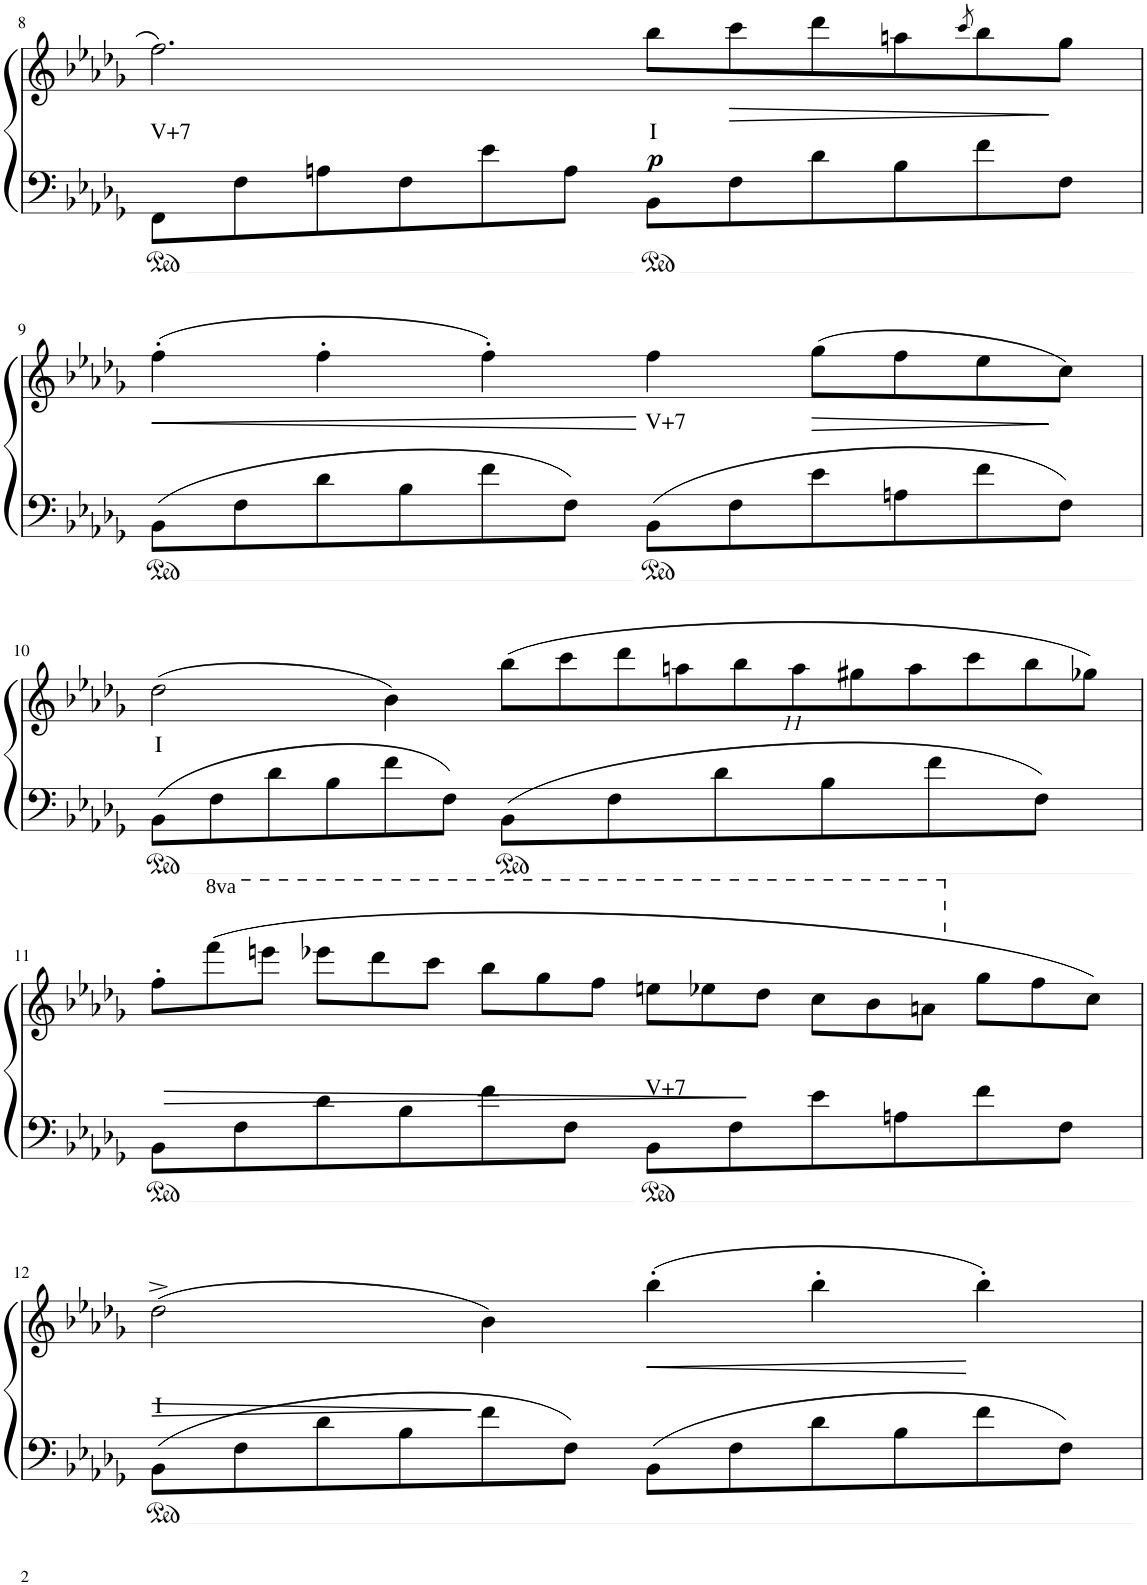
**kern	**kern	**text	**dynam
*part1	*part1	*part1	*part1
*staff2	*staff1	*staff1	*staff1/2
*I"Piano	*	*	*
*I'Pno	*	*	*
!!LO:PB:g=z
*clefF4	*clefG2	*	*
*k[b-e-a-d-g-]	*k[b-e-a-d-g-]	*	*
*M6/4	*M6/4	*	*
=8	=8	=8	=8
!	!	!LO:LY:b	!
8FF\L	2.ff\	V+7	.
8F\	.	.	.
8An\	.	.	.
8F\	.	.	.
8e-\	.	.	.
8A\J	.	.	.
!	!	!LO:LY:b	!LO:DY:b
8BB-\L	8bb-\L	I	p
!	!	!	!LO:HP:b
8F\	8ccc\	.	>
8d-\	8ddd-\	.	.
8B-\	8aan\	.	.
.	8qccc/	.	.
8f\	8bb-\	.	.
8F\J	8gg-\J	.	]
!!LO:LB:g=z
=9	=9	=9	=9
!	!	!	!LO:HP:b
8BB-\L	(4ff'\	.	<
8F\	.	.	.
8d-\	4ff'\	.	.
8B-\	.	.	.
8f\	4ff'\)	.	.
8F\J	.	.	.
!	!	!LO:LY:b	!
8BB-\L	4ff\	V+7	[
8F\	.	.	.
!	!	!	!LO:HP:b
8e-\	(8gg-\L	.	>
8An\	8ff\	.	.
8f\	8ee-\	.	.
8F\J	8cc\J)	.	]
!!LO:LB:g=z
=10	=10	=10	=10
!	!	!LO:LY:b	!
8BB-\L	(2dd-\	I	.
8F\	.	.	.
8d-\	.	.	.
8B-\	.	.	.
8f\	4b-\)	.	.
8F\J	.	.	.
*	*Xbrackettup	*	*
8BB-\L	(44%3bb-\L	.	.
.	44%3ccc\	.	.
8F\	.	.	.
.	44%3ddd-\	.	.
.	44%3aan\	.	.
8d-\	.	.	.
.	44%3bb-\	.	.
.	44%3aa\	.	.
8B-\	.	.	.
.	44%3gg#X\	.	.
.	44%3aa\	.	.
8f\	.	.	.
.	44%3ccc\	.	.
.	44%3bb-\	.	.
8F\J	.	.	.
.	44%3gg-X\J)	.	.
!!LO:LB:g=z
=11	=11	=11	=11
*	*Xtuplet	*	*
!	!	!	!LO:HP:b
8BB-\L	12ff'\L	.	>
*	*8va	*	*
.	(12ffff\	.	.
8F\	.	.	.
.	12eeeen\J	.	.
8d-\	12eeee-X\L	.	.
.	12dddd-\	.	.
8B-\	.	.	.
.	12cccc\J	.	.
8f\	12bbb-\L	.	.
.	12ggg-\	.	.
8F\J	.	.	.
.	12fff\J	.	.
!	!	!LO:LY:b	!
8BB-\L	12eeen\L	V+7	.
.	12eee-X\	.	.
8F\	.	.	.
.	12ddd-\J	.	]
8e-\	12ccc\L	.	.
.	12bb-\	.	.
8An\	.	.	.
.	12aan\J	.	.
*	*X8va	*	*
8f\	12gg-\L	.	.
.	12ff\	.	.
8F\J	.	.	.
.	12cc\J)	.	.
!!LO:LB:g=z
=12	=12	=12	=12
!	!	!LO:LY:b	!LO:HP:b
8BB-\L	(2dd-^\	I	>
8F\	.	.	.
8d-\	.	.	.
8B-\	.	.	.
8f\	4b-\)	.	]
8F\J	.	.	.
!	!	!	!LO:HP:b
8BB-\L	(4bb-'\	.	<
8F\	.	.	.
8d-\	4bb-'\	.	.
8B-\	.	.	.
8f\	4bb-'\)	.	[
8F\J	.	.	.
=	=	=	=
*-	*-	*-	*-
